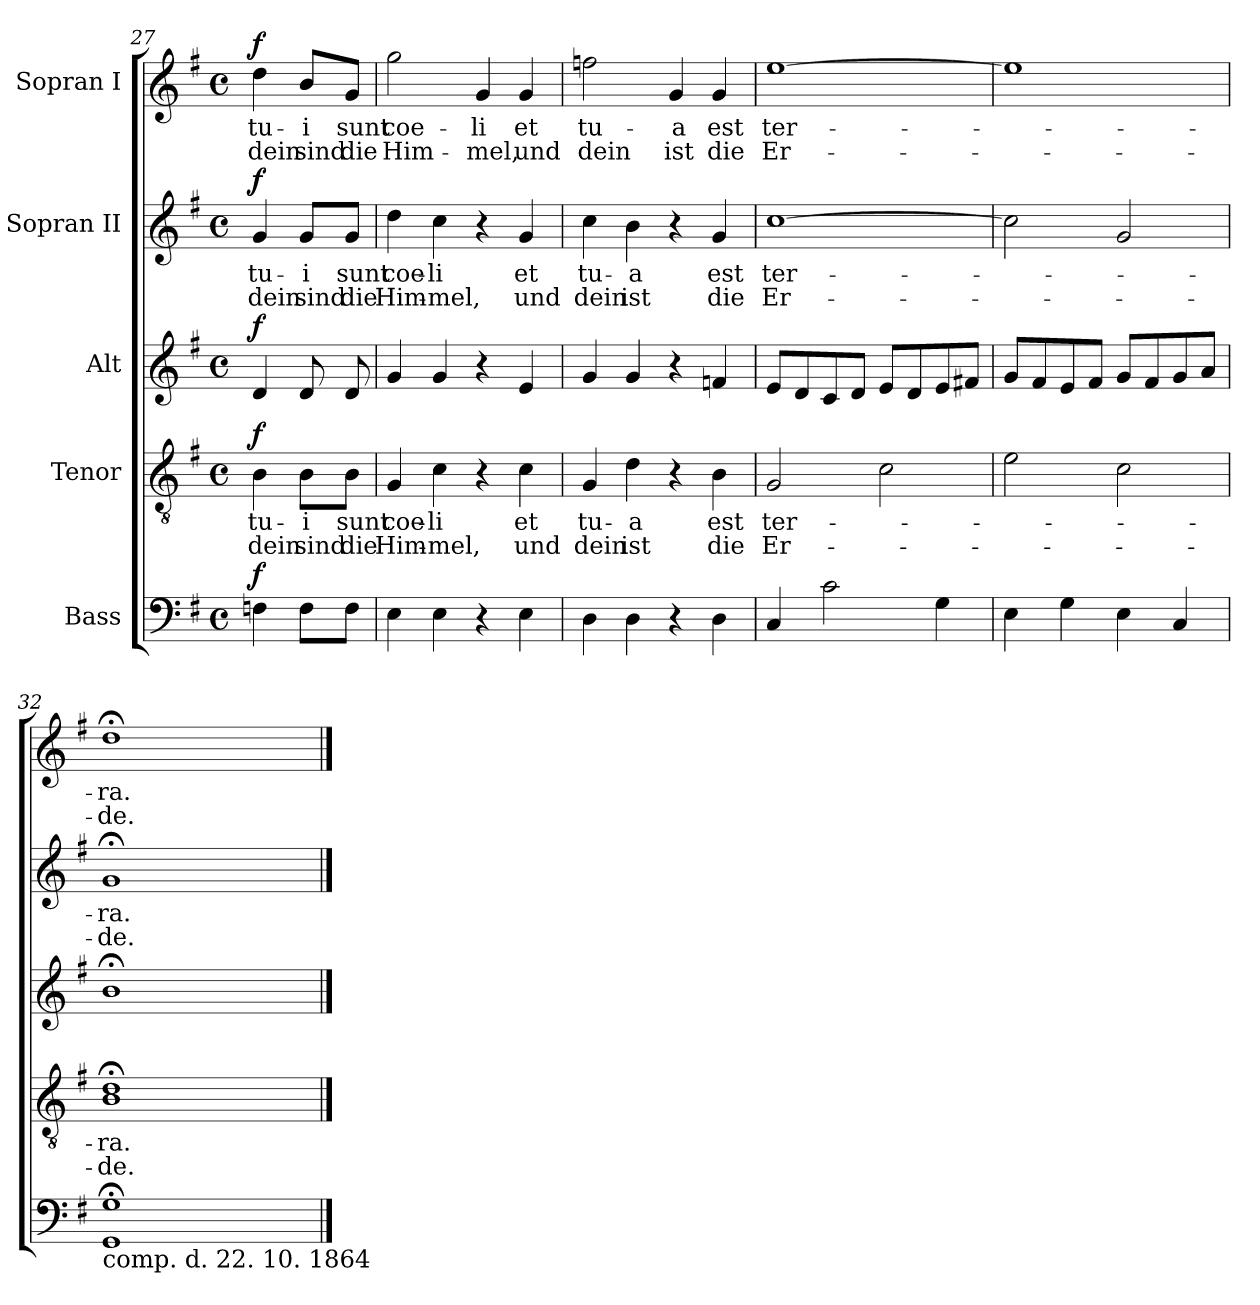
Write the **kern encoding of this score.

**kern	**dynam	**kern	**text	**text	**dynam	**kern	**dynam	**kern	**text	**text	**dynam	**kern	**text	**text	**dynam
*part5	*part5	*part4	*part4	*part4	*part4	*part3	*part3	*part2	*part2	*part2	*part2	*part1	*part1	*part1	*part1
*staff5	*staff5	*staff4	*staff4	*staff4	*staff4	*staff3	*staff3	*staff2	*staff2	*staff2	*staff2	*staff1	*staff1	*staff1	*staff1
*I"Bass	*	*I"Tenor	*	*	*	*I"Alt	*	*I"Sopran II	*	*	*	*I"Sopran I	*	*	*
!!LO:LB:g=z
*clefF4	*	*clefGv2	*	*	*	*clefG2	*	*clefG2	*	*	*	*clefG2	*	*	*
*k[f#]	*	*k[f#]	*	*	*	*k[f#]	*	*k[f#]	*	*	*	*k[f#]	*	*	*
*M4/4	*	*M4/4	*	*	*	*M4/4	*	*M4/4	*	*	*	*M4/4	*	*	*
*met(c)	*	*met(c)	*	*	*	*met(c)	*	*met(c)	*	*	*	*met(c)	*	*	*
=27X1	=27X1	=27X1	=27X1	=27X1	=27X1	=27X1	=27X1	=27X1	=27X1	=27X1	=27X1	=27X1	=27X1	=27X1	=27X1
!	!LO:DY:a	!	!	!	!LO:DY:a	!	!LO:DY:a	!	!	!	!LO:DY:a	!	!	!	!LO:DY:a
4Fn\	f	4B\	tu-	dein	f	4d/	f	4g/	tu-	dein	f	4dd\	tu-	dein	f
8F\L	.	8B\L	-i	sind	.	8d/	.	8g/L	-i	sind	.	8b/L	-i	sind	.
8F\J	.	8B\J	sunt	die	.	8d/	.	8g/J	sunt	die	.	8g/J	sunt	die	.
=28	=28	=28	=28	=28	=28	=28	=28	=28	=28	=28	=28	=28	=28	=28	=28
4E\	.	4G/	coe-	Him-	.	4g/	.	4dd\	coe-	Him-	.	2gg\	coe-	Him-	.
4E\	.	4c\	-li	-mel,	.	4g/	.	4cc\	-li	-mel,	.	.	.	.	.
4r	.	4r	.	.	.	4r	.	4r	.	.	.	4g/	-li	-mel,	.
4E\	.	4c\	et	und	.	4e/	.	4g/	et	und	.	4g/	et	und	.
=29	=29	=29	=29	=29	=29	=29	=29	=29	=29	=29	=29	=29	=29	=29	=29
4D\	.	4G/	tu-	dein	.	4g/	.	4cc\	tu-	dein	.	2ffn\	tu-	dein	.
4D\	.	4d\	-a	ist	.	4g/	.	4b\	-a	ist	.	.	.	.	.
4r	.	4r	.	.	.	4r	.	4r	.	.	.	4g/	-a	ist	.
4D\	.	4B\	est	die	.	4fn/	.	4g/	est	die	.	4g/	est	die	.
=30	=30	=30	=30	=30	=30	=30	=30	=30	=30	=30	=30	=30	=30	=30	=30
4C/	.	2G/	ter-	Er-	.	8e/L	.	[1cc	ter-	Er-	.	[1ee	ter-	Er-	.
.	.	.	.	.	.	8d/	.	.	.	.	.	.	.	.	.
2c\	.	.	.	.	.	8c/	.	.	.	.	.	.	.	.	.
.	.	.	.	.	.	8d/J	.	.	.	.	.	.	.	.	.
.	.	2c\	.	.	.	8e/L	.	.	.	.	.	.	.	.	.
.	.	.	.	.	.	8d/	.	.	.	.	.	.	.	.	.
4G\	.	.	.	.	.	8e/	.	.	.	.	.	.	.	.	.
.	.	.	.	.	.	8f#X/J	.	.	.	.	.	.	.	.	.
=31	=31	=31	=31	=31	=31	=31	=31	=31	=31	=31	=31	=31	=31	=31	=31
4E\	.	2e\	.	.	.	8g/L	.	2cc\]	.	.	.	1ee]	.	.	.
.	.	.	.	.	.	8f#/	.	.	.	.	.	.	.	.	.
4G\	.	.	.	.	.	8e/	.	.	.	.	.	.	.	.	.
.	.	.	.	.	.	8f#/J	.	.	.	.	.	.	.	.	.
4E\	.	2c\	.	.	.	8g/L	.	2g/	.	.	.	.	.	.	.
.	.	.	.	.	.	8f#/	.	.	.	.	.	.	.	.	.
4C/	.	.	.	.	.	8g/	.	.	.	.	.	.	.	.	.
.	.	.	.	.	.	8a/J	.	.	.	.	.	.	.	.	.
=32	=32	=32	=32	=32	=32	=32	=32	=32	=32	=32	=32	=32	=32	=32	=32
!LO:TX:b:t=comp. d. 22. 10. 1864	!	!	!	!	!	!	!	!	!	!	!	!	!	!	!
1GG; 1G;	.	1B;< 1d;<	-ra.	-de.	.	1b;<	.	1g;<	-ra.	-de.	.	1dd;<	-ra.	-de.	.
==	==	==	==	==	==	==	==	==	==	==	==	==	==	==	==
*-	*-	*-	*-	*-	*-	*-	*-	*-	*-	*-	*-	*-	*-	*-	*-
